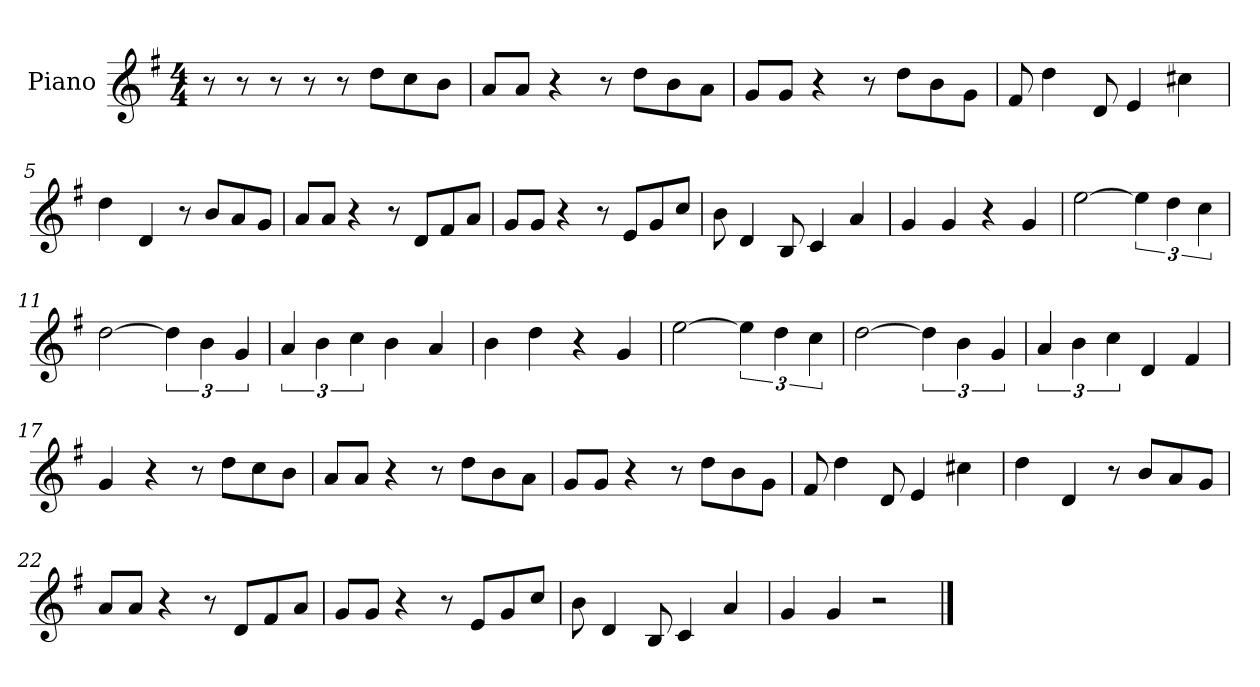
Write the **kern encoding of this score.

**kern
*part1
*staff1
*I"Piano
*I'Pno
*clefG2
*k[f#]
*G:
*M4/4
=1
8r
8r
8r
8r
8r
8dd\L
8cc\
8b\J
=2
8a/L
8a/J
4r
8r
8dd\L
8b\
8a\J
=3
8g/L
8g/J
4r
8r
8dd\L
8b\
8g\J
=4
8f#/
4dd\
8d/
4e/
4cc#X\
=5
4dd\
4d/
8r
8b/L
8a/
8g/J
=6
8a/L
8a/J
4r
8r
8d/L
8f#/
8a/J
=7
8g/L
8g/J
4r
8r
8e/L
8g/
8cc/J
=8
8b\
4d/
8B/
4c/
4a/
=9
4g/
4g/
4r
4g/
=10
[2ee\
6ee\]
6dd\
6cc\
=11
[2dd\
6dd\]
6b\
6g/
=12
6a/
6b\
6cc\
4b\
4a/
=13
4b\
4dd\
4r
4g/
=14
[2ee\
6ee\]
6dd\
6cc\
=15
[2dd\
6dd\]
6b\
6g/
=16
6a/
6b\
6cc\
4d/
4f#/
=17
4g/
4r
8r
8dd\L
8cc\
8b\J
=18
8a/L
8a/J
4r
8r
8dd\L
8b\
8a\J
=19
8g/L
8g/J
4r
8r
8dd\L
8b\
8g\J
=20
8f#/
4dd\
8d/
4e/
4cc#X\
=21
4dd\
4d/
8r
8b/L
8a/
8g/J
=22
8a/L
8a/J
4r
8r
8d/L
8f#/
8a/J
=23
8g/L
8g/J
4r
8r
8e/L
8g/
8cc/J
=24
8b\
4d/
8B/
4c/
4a/
=25
4g/
4g/
2r
==
*-
